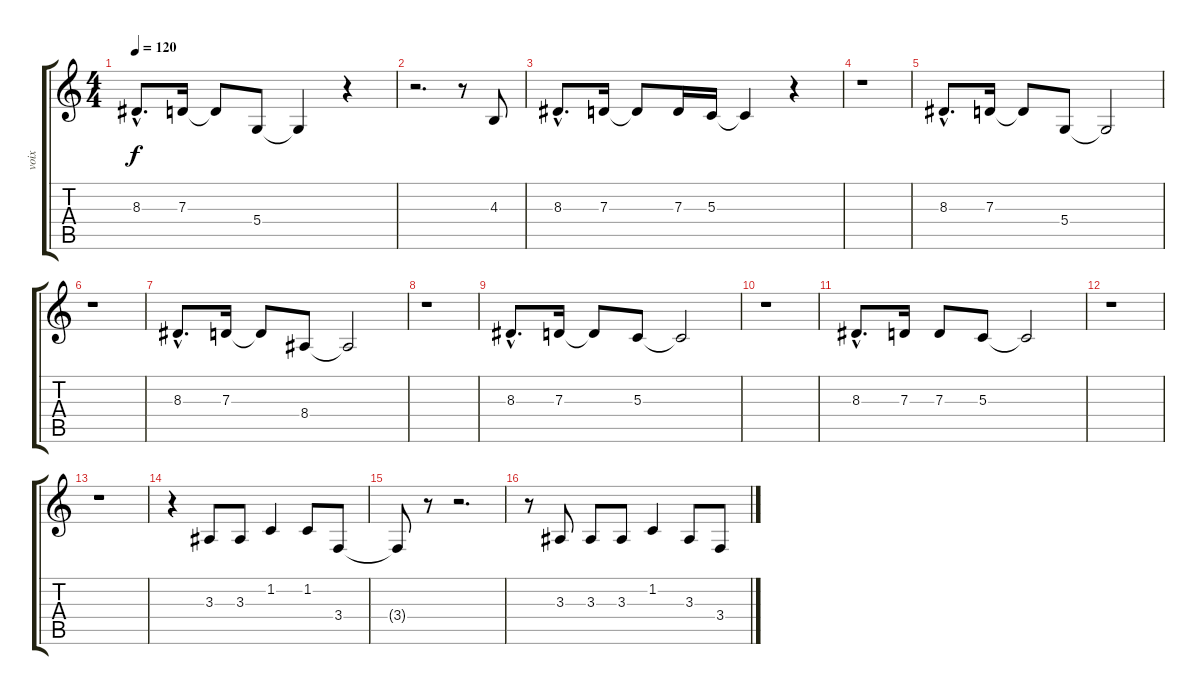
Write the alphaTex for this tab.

\track ("voix" "voix") {instrument lead6voice}
\staff {score tabs}
\tuning (E4 B3 G3 D3 A2 E2) {hide}
\ts (4 4)
\tempo 120
\clef g2
\ks c
8.3{hac}.8{d dy f} 7.3.16 7.3{t}.8 5.4.8 5.4{t}.4 r.4 |
r.2{d} r.8 4.3.8 |
8.3{hac}.8{d} 7.3.16 7.3{t}.8 7.3.16 5.3.16 5.3{t}.4 r.4 |
r.1 |
8.3{hac}.8{d} 7.3.16 7.3{t}.8 5.4.8 5.4{t}.2 |
r.1 |
8.3{hac}.8{d} 7.3.16 7.3{t}.8 8.4.8 8.4{t}.2 |
r.1 |
8.3{hac}.8{d} 7.3.16 7.3{t}.8 5.3.8 5.3{t}.2 |
r.1 |
8.3{hac}.8{d} 7.3.16 7.3.8 5.3.8 5.3{t}.2 |
r.1 |
r.1 |
r.4 3.3.8 3.3.8 1.2.4 1.2.8 3.4.8 |
3.4{t}.8 r.8 r.2{d} |
r.8 3.3.8 3.3.8 3.3.8 1.2.4 3.3.8 3.4.8
